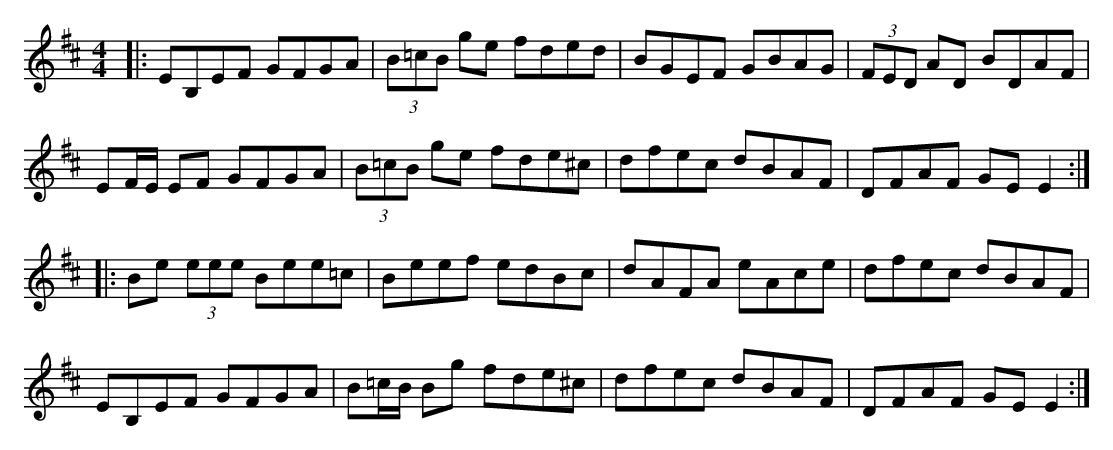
X:1
M:4/4
K:Edor
|:EB,EF GFGA|(3B=cB ge fded|BGEF GBAG|(3FED AD BDAF|
EF/E/ EF GFGA|(3B=cB ge fde^c|dfec dBAF|DFAF GE E2:|
|:Be (3eee Bee=c|Beef edBc|dAFA eAce|dfec dBAF|
EB,EF GFGA|B=c/B/ Bg fde^c|dfec dBAF|DFAF GEE2:|
